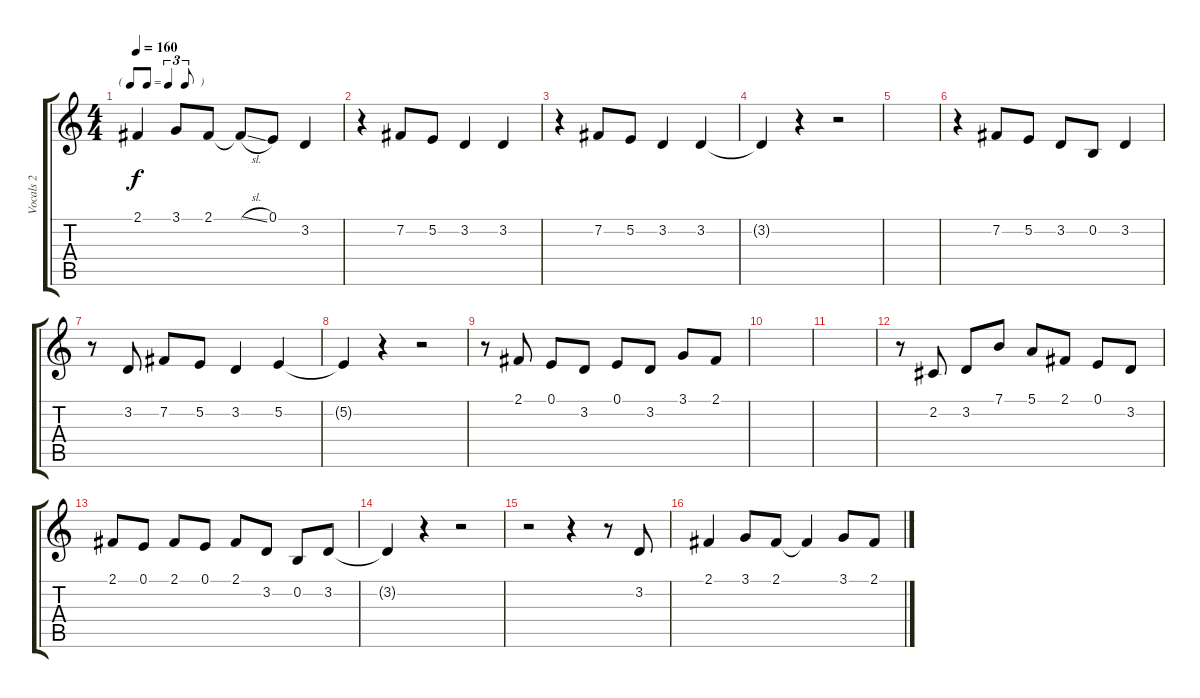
\track ("Vocals 2" "Vocals 2") {instrument lead2sawtooth}
\staff {score tabs}
\tuning (E4 B3 G3 D3 A2 E2) {hide}
\ts (4 4)
\tf triplet8th
\tempo 160
\clef g2
\ks c
2.1{t}.4{dy f} 3.1.8 2.1.8 2.1{sl t}.8 0.1.8 3.2.4 |
r.4 7.2.8 5.2.8 3.2.4 3.2.4 |
r.4 7.2.8 5.2.8 3.2.4 3.2.4 |
3.2{t}.4 r.4 r.2 |
|
r.4 7.2.8 5.2.8 3.2.8 0.2.8 3.2.4 |
r.8 3.2.8 7.2.8 5.2.8 3.2.4 5.2.4 |
5.2{t}.4 r.4 r.2 |
r.8 2.1.8 0.1.8 3.2.8 0.1.8 3.2.8 3.1.8 2.1.8 |
|
|
r.8 2.2.8 3.2.8 7.1.8 5.1.8 2.1.8 0.1.8 3.2.8 |
2.1.8 0.1.8 2.1.8 0.1.8 2.1.8 3.2.8 0.2.8 3.2.8 |
3.2{t}.4 r.4 r.2 |
r.2 r.4 r.8 3.2.8 |
2.1.4 3.1.8 2.1.8 2.1{t}.4 3.1.8 2.1.8
